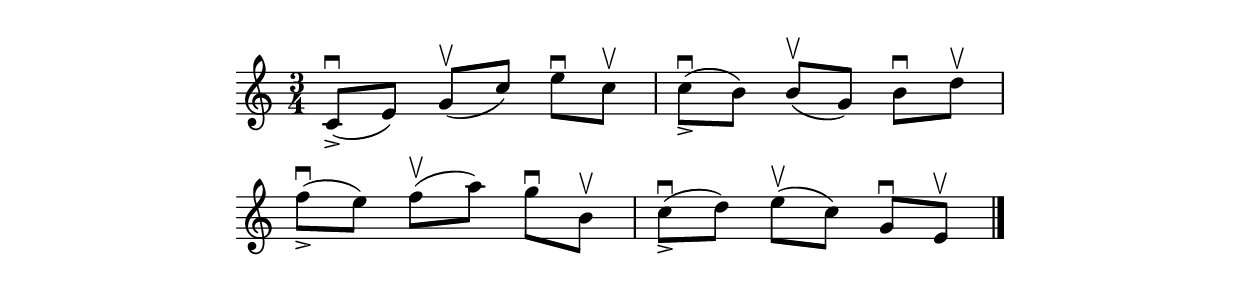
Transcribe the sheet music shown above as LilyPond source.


\version "2.18.2"

\header{
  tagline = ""
}

\layout {
  indent = 0\cm
  \context {
    \Score
    \omit BarNumber
    \overrideTimeSignatureSettings 3/4 1/4 #'(1 1 1) #'()

  }
}

\paper {
  line-width = 130\mm
  ragged-bottom = ##t
  print-page-number = ##f
  ragged-last = ##f
}

\relative c' {
  \time 3/4
  \key c \major
  % \set Timing.beamHalfMeasure = ##f
  c8(_\accent\downbow e) g(\upbow c) e\downbow c\upbow |
  c8(_\accent\downbow b) b(\upbow g) b\downbow d\upbow | \break
  f8(_\accent\downbow e) f(\upbow a) g\downbow b,\upbow |
  c8(_\accent\downbow d) e(\upbow c) g\downbow e\upbow |
  \bar "|."
}


